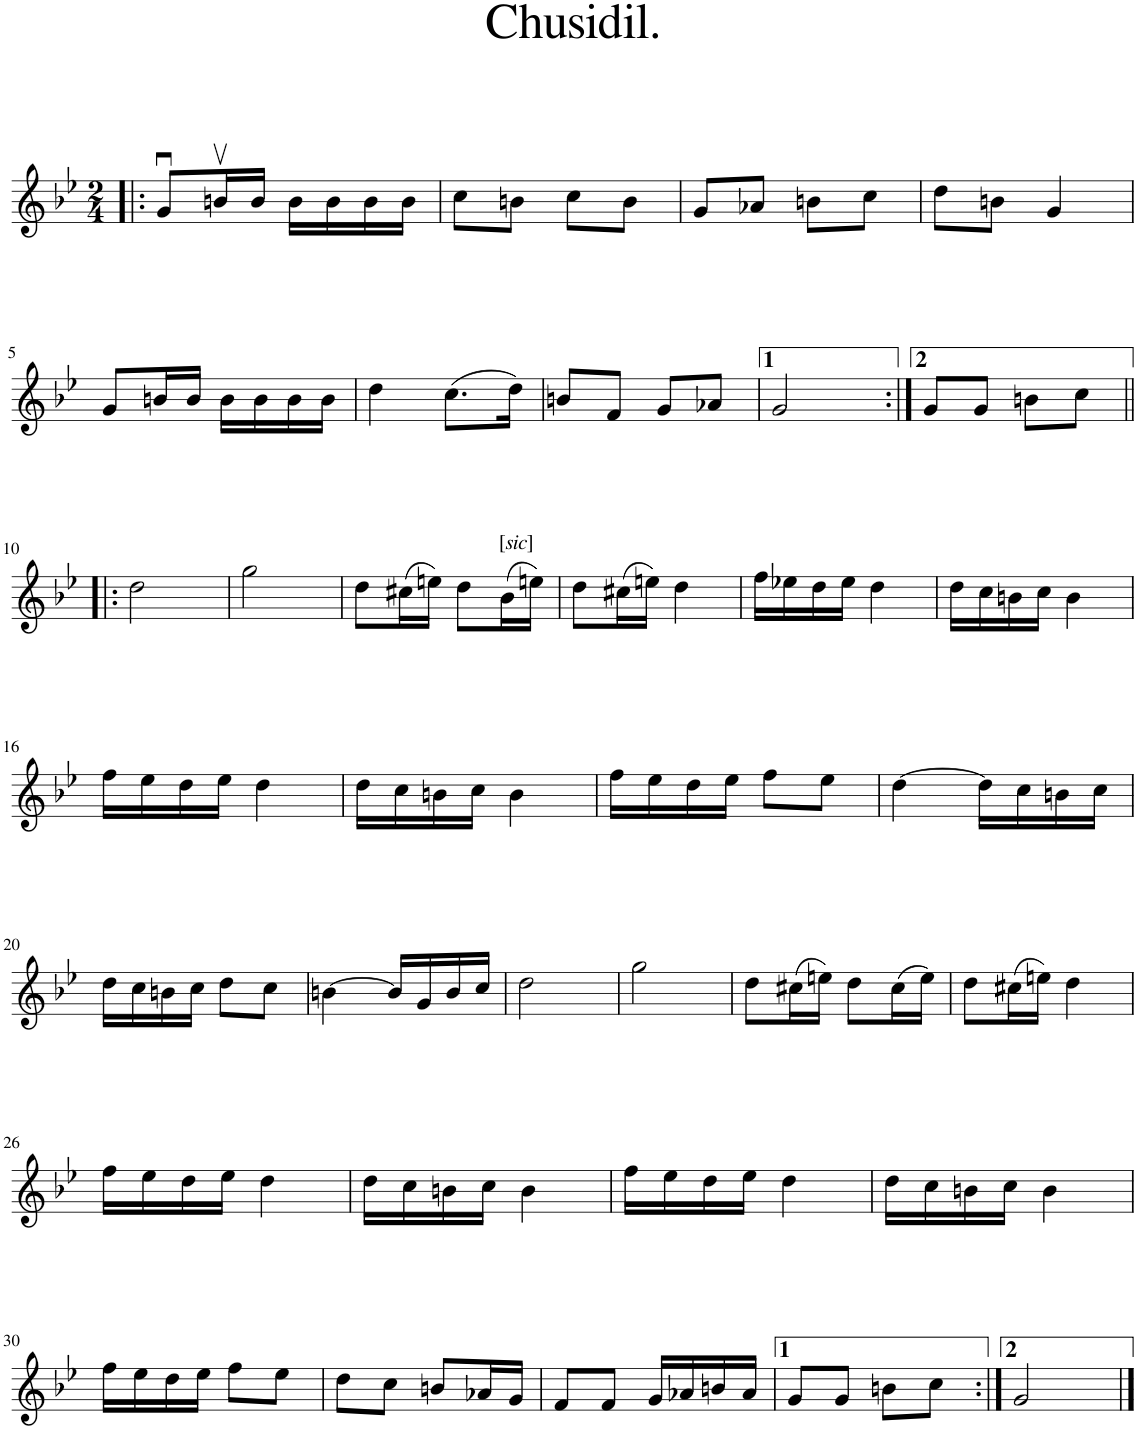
**kern
*part1
*staff1
*I"Piano
*I'Pno.
*clefG2
*k[b-e-]
*C:dor
*M2/4
=1!|:
8gu/L
16bnv/L
16b/JJ
16b\LL
16b\
16b\
16b\JJ
=2
8cc\L
8bn\J
8cc\L
8b\J
=3
8g/L
8a-X/J
8bn\L
8cc\J
=4
8dd\L
8bn\J
4g/
!!LO:LB:g=z
=5
8g/L
16bn/L
16b/JJ
16b\LL
16b\
16b\
16b\JJ
=6
4dd\
(8.cc\L
16dd\Jk)
=7
8bn/L
8f/J
8g/L
8a-X/J
=8
2g/
=9:|!
8g/L
8g/J
8bn\L
8cc\J
!!LO:LB:g=z
=10!|:
2dd\
=11
2gg\
=12
8dd\L
(16cc#X\L
16een\JJ)
8dd\L
!LO:TX:a:t=[
!LO:TX:a:i:t=sic
!LO:TX:a:t=]
(16b-\L
16een\JJ)
=13
8dd\L
(16cc#X\L
16een\JJ)
4dd\
=14
16ff\LL
16ee-X\
16dd\
16ee-\JJ
4dd\
=15
16dd\LL
16cc\
16bn\
16cc\JJ
4b\
!!LO:LB:g=z
=16
16ff\LL
16ee-\
16dd\
16ee-\JJ
4dd\
=17
16dd\LL
16cc\
16bn\
16cc\JJ
4b\
=18
16ff\LL
16ee-\
16dd\
16ee-\JJ
8ff\L
8ee-\J
=19
[4dd\
16dd\LL]
16cc\
16bn\
16cc\JJ
!!LO:LB:g=z
=20
16dd\LL
16cc\
16bn\
16cc\JJ
8dd\L
8cc\J
=21
[4bn\
16b/LL]
16g/
16b/
16cc/JJ
=22
2dd\
=23
2gg\
=24
8dd\L
(16cc#X\L
16een\JJ)
8dd\L
(16cc#\L
16ee\JJ)
=25
8dd\L
(16cc#X\L
16een\JJ)
4dd\
!!LO:LB:g=z
=26
16ff\LL
16ee-\
16dd\
16ee-\JJ
4dd\
=27
16dd\LL
16cc\
16bn\
16cc\JJ
4b\
=28
16ff\LL
16ee-\
16dd\
16ee-\JJ
4dd\
=29
16dd\LL
16cc\
16bn\
16cc\JJ
4b\
!!LO:LB:g=z
=30
16ff\LL
16ee-\
16dd\
16ee-\JJ
8ff\L
8ee-\J
=31
8dd\L
8cc\J
8bn/L
16a-X/L
16g/JJ
=32
8f/L
8f/J
16g/LL
16a-X/
16bn/
16a-/JJ
=33
8g/L
8g/J
8bn\L
8cc\J
=34:|!
2g/
==
*-
